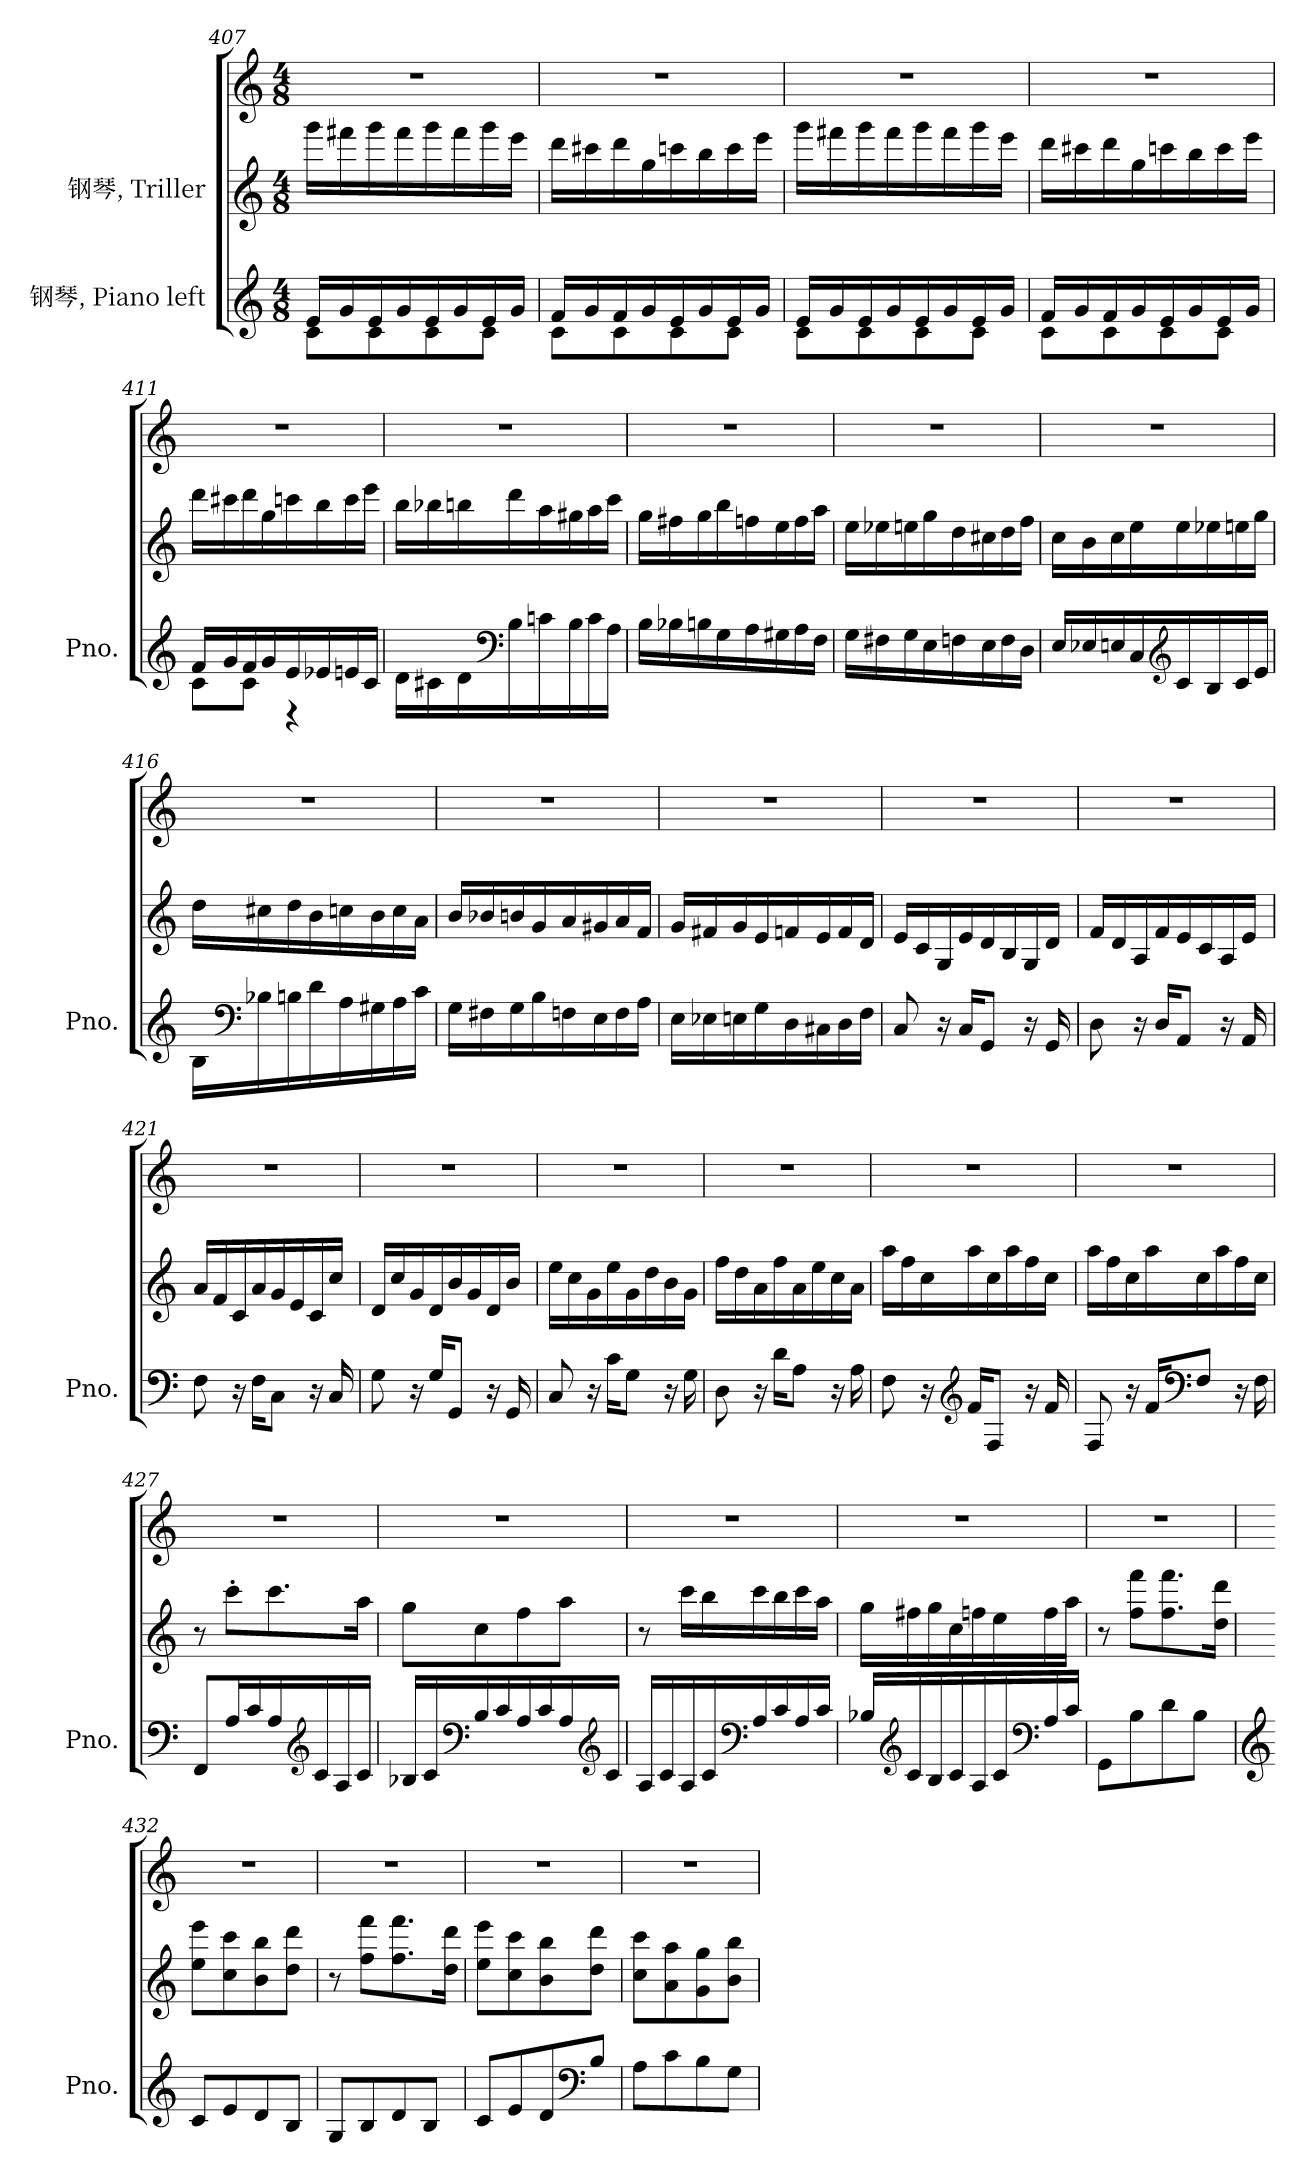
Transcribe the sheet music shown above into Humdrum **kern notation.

**kern	**kern	**kern
*part2	*part1	*part1
*staff3	*staff2	*staff1
*I"钢琴, Piano left	*I"钢琴, Triller	*
*I'Pno.	*	*
!!LO:LB:g=z
*clefG2	*clefG2	*clefG2
*k[]	*k[]	*k[]
*M4/8	*M4/8	*M4/8
*MM159	*MM159	*MM159
=407	=407	=407
*^	*	*
16e/LL	8c\L	16ggg\LL	2r
16g/	.	16fff#X\	.
16e/	8c\	16ggg\	.
16g/	.	16fff#\	.
16e/	8c\	16ggg\	.
16g/	.	16fff#\	.
16e/	8c\J	16ggg\	.
16g/JJ	.	16eee\JJ	.
=408	=408	=408	=408
16f/LL	8c\L	16ddd\LL	2r
16g/	.	16ccc#X\	.
16f/	8c\	16ddd\	.
16g/	.	16gg\	.
16e/	8c\	16cccn\	.
16g/	.	16bb\	.
16e/	8c\J	16ccc\	.
16g/JJ	.	16eee\JJ	.
=409	=409	=409	=409
*	*	*	*MM159
16e/LL	8c\L	16ggg\LL	2r
16g/	.	16fff#X\	.
16e/	8c\	16ggg\	.
16g/	.	16fff#\	.
16e/	8c\	16ggg\	.
16g/	.	16fff#\	.
16e/	8c\J	16ggg\	.
16g/JJ	.	16eee\JJ	.
!!LO:LB:g=z
=410	=410	=410	=410
16f/LL	8c\L	16ddd\LL	2r
16g/	.	16ccc#X\	.
16f/	8c\	16ddd\	.
16g/	.	16gg\	.
16e/	8c\	16cccn\	.
16g/	.	16bb\	.
16e/	8c\J	16ccc\	.
16g/JJ	.	16eee\JJ	.
=411	=411	=411	=411
*	*	*	*MM156
16f/LL	8c\L	16ddd\LL	2r
16g/	.	16ccc#X\	.
16f/	8c\J	16ddd\	.
16g/	.	16gg\	.
16e/	4r	16cccn\	.
16e-X/	.	16bb\	.
16en/	.	16ccc\	.
16c/JJ	.	16eee\JJ	.
*v	*v	*	*
=412	=412	=412
*	*	*MM157
16d\LL	16bb\LL	2r
16c#X\	16bb-X\	.
16d\	16bbn\	.
*clefF4	*	*
16B\	16ddd\	.
16cn\	16aa\	.
16B\	16gg#X\	.
16c\	16aa\	.
16A\JJ	16ccc\JJ	.
!!LO:PB:g=z
=413	=413	=413
*	*	*MM157
16B\LL	16gg\LL	2r
16B-X\	16ff#X\	.
16Bn\	16gg\	.
16G\	16bb\	.
16A\	16ffn\	.
16G#X\	16ee\	.
16A\	16ff\	.
16F\JJ	16aa\JJ	.
=414	=414	=414
*	*	*MM156
16G\LL	16ee\LL	2r
16F#X\	16ee-X\	.
16G\	16een\	.
16E\	16gg\	.
16Fn\	16dd\	.
16E\	16cc#X\	.
16F\	16dd\	.
16D\JJ	16ff\JJ	.
=415	=415	=415
*	*	*MM154
16E/LL	16cc\LL	2r
16E-X/	16b\	.
16En/	16cc\	.
16C/	16ee\	.
*clefG2	*	*
16c/	16ee\	.
16B/	16ee-X\	.
16c/	16een\	.
16e/JJ	16gg\JJ	.
!!LO:LB:g=z
=416	=416	=416
*	*	*MM156
16B\LL	16dd\LL	2r
*clefF4	*	*
16B-X\	16cc#X\	.
16Bn\	16dd\	.
16d\	16b\	.
16A\	16ccn\	.
16G#X\	16b\	.
16A\	16cc\	.
16c\JJ	16a\JJ	.
=417	=417	=417
*	*	*MM157
16G\LL	16b/LL	2r
16F#X\	16b-X/	.
16G\	16bn/	.
16B\	16g/	.
16Fn\	16a/	.
16E\	16g#X/	.
16F\	16a/	.
16A\JJ	16f/JJ	.
=418	=418	=418
*	*	*MM156
16E\LL	16g/LL	2r
16E-X\	16f#X/	.
16En\	16g/	.
16G\	16e/	.
16D\	16fn/	.
16C#X\	16e/	.
16D\	16f/	.
16F\JJ	16d/JJ	.
!!LO:LB:g=z
=419	=419	=419
*	*	*MM155
8C/	16e/LL	2r
.	16c/	.
16r	16G/	.
16C/KL	16e/	.
8GG/J	16d/	.
.	16B/	.
16r	16G/	.
16GG/	16d/JJ	.
=420	=420	=420
*	*	*MM157
8D\	16f/LL	2r
.	16d/	.
16r	16A/	.
16D/KL	16f/	.
8AA/J	16e/	.
.	16c/	.
16r	16A/	.
16AA/	16e/JJ	.
=421	=421	=421
*	*	*MM157
8F\	16a/LL	2r
.	16f/	.
16r	16c/	.
16F\KL	16a/	.
8C\J	16g/	.
.	16e/	.
16r	16c/	.
16C/	16cc/JJ	.
=422	=422	=422
*	*	*MM157
8G\	16d/LL	2r
.	16cc/	.
16r	16g/	.
16G/KL	16d/	.
8GG/J	16b/	.
.	16g/	.
16r	16d/	.
16GG/	16b/JJ	.
!!LO:LB:g=z
=423	=423	=423
*	*	*MM157
8C/	16ee\LL	2r
.	16cc\	.
16r	16g\	.
16c\KL	16ee\	.
8G\J	16g\	.
.	16dd\	.
16r	16b\	.
16G\	16g\JJ	.
=424	=424	=424
*	*	*MM157
8D\	16ff\LL	2r
.	16dd\	.
16r	16a\	.
16d\KL	16ff\	.
8A\J	16a\	.
.	16ee\	.
16r	16cc\	.
16A\	16a\JJ	.
=425	=425	=425
*	*	*MM155
8F\	16aa\LL	2r
.	16ff\	.
16r	16cc\	.
*clefG2	*	*
16f/KL	16aa\	.
8F/J	16cc\	.
.	16aa\	.
16r	16ff\	.
16f/	16cc\JJ	.
=426	=426	=426
*	*	*MM153
8F/	16aa\LL	2r
.	16ff\	.
16r	16cc\	.
16f/KL	16aa\	.
*clefF4	*	*
8F/J	16cc\	.
.	16aa\	.
16r	16ff\	.
16F\	16cc\JJ	.
!!LO:PB:g=z
=427	=427	=427
*	*	*MM142
8FF/L	8r	2r
16A/L	8ccc'\L	.
16c/	.	.
16A/	8.ccc\	.
*clefG2	*	*
16c/	.	.
16A/	.	.
16c/JJ	16aa\Jk	.
=428	=428	=428
*	*	*MM153
16B-X/LL	8gg\L	2r
16c/	.	.
*clefF4	*	*
16B-/	8cc\	.
16c/	.	.
16A/	8ff\	.
16c/	.	.
16A/	8aa\J	.
*clefG2	*	*
16c/JJ	.	.
=429	=429	=429
*	*	*MM159
16A/LL	8r	2r
16c/	.	.
16A/	16ccc\LL	.
16c/	16bb\	.
*clefF4	*	*
16A/	16ccc\	.
16c/	16bb\	.
16A/	16ccc\	.
16c/JJ	16aa\JJ	.
!!LO:LB:g=z
=430	=430	=430
16B-X/LL	16gg\LL	2r
*clefG2	*	*
16c/	16ff#X\	.
16B-/	16gg\	.
16c/	16cc\	.
16A/	16ffn\	.
16c/	16ee\	.
*clefF4	*	*
16A/	16ff\	.
16c/JJ	16aa\JJ	.
=431	=431	=431
*	*	*MM142
8GG\L	8r	2r
8B\	8ff\ 8fff\L	.
8d\	8.ff\ 8.fff\	.
8B\J	.	.
.	16dd\ 16ddd\Jk	.
=432	=432	=432
*clefG2	*	*
*	*	*MM153
8c/L	8ee\ 8eee\L	2r
8e/	8cc\ 8ccc\	.
8d/	8b\ 8bb\	.
8B/J	8dd\ 8ddd\J	.
=433	=433	=433
*	*	*MM142
8G/L	8r	2r
8B/	8ff\ 8fff\L	.
8d/	8.ff\ 8.fff\	.
8B/J	.	.
.	16dd\ 16ddd\Jk	.
=434	=434	=434
*	*	*MM153
8c/L	8ee\ 8eee\L	2r
8e/	8cc\ 8ccc\	.
8d/	8b\ 8bb\	.
*clefF4	*	*
8B/J	8dd\ 8ddd\J	.
!!LO:LB:g=z
=435	=435	=435
*	*	*MM153
8A\L	8cc\ 8ccc\L	2r
8c\	8a\ 8aa\	.
8B\	8g\ 8gg\	.
8G\J	8b\ 8bb\J	.
=	=	=
*-	*-	*-
